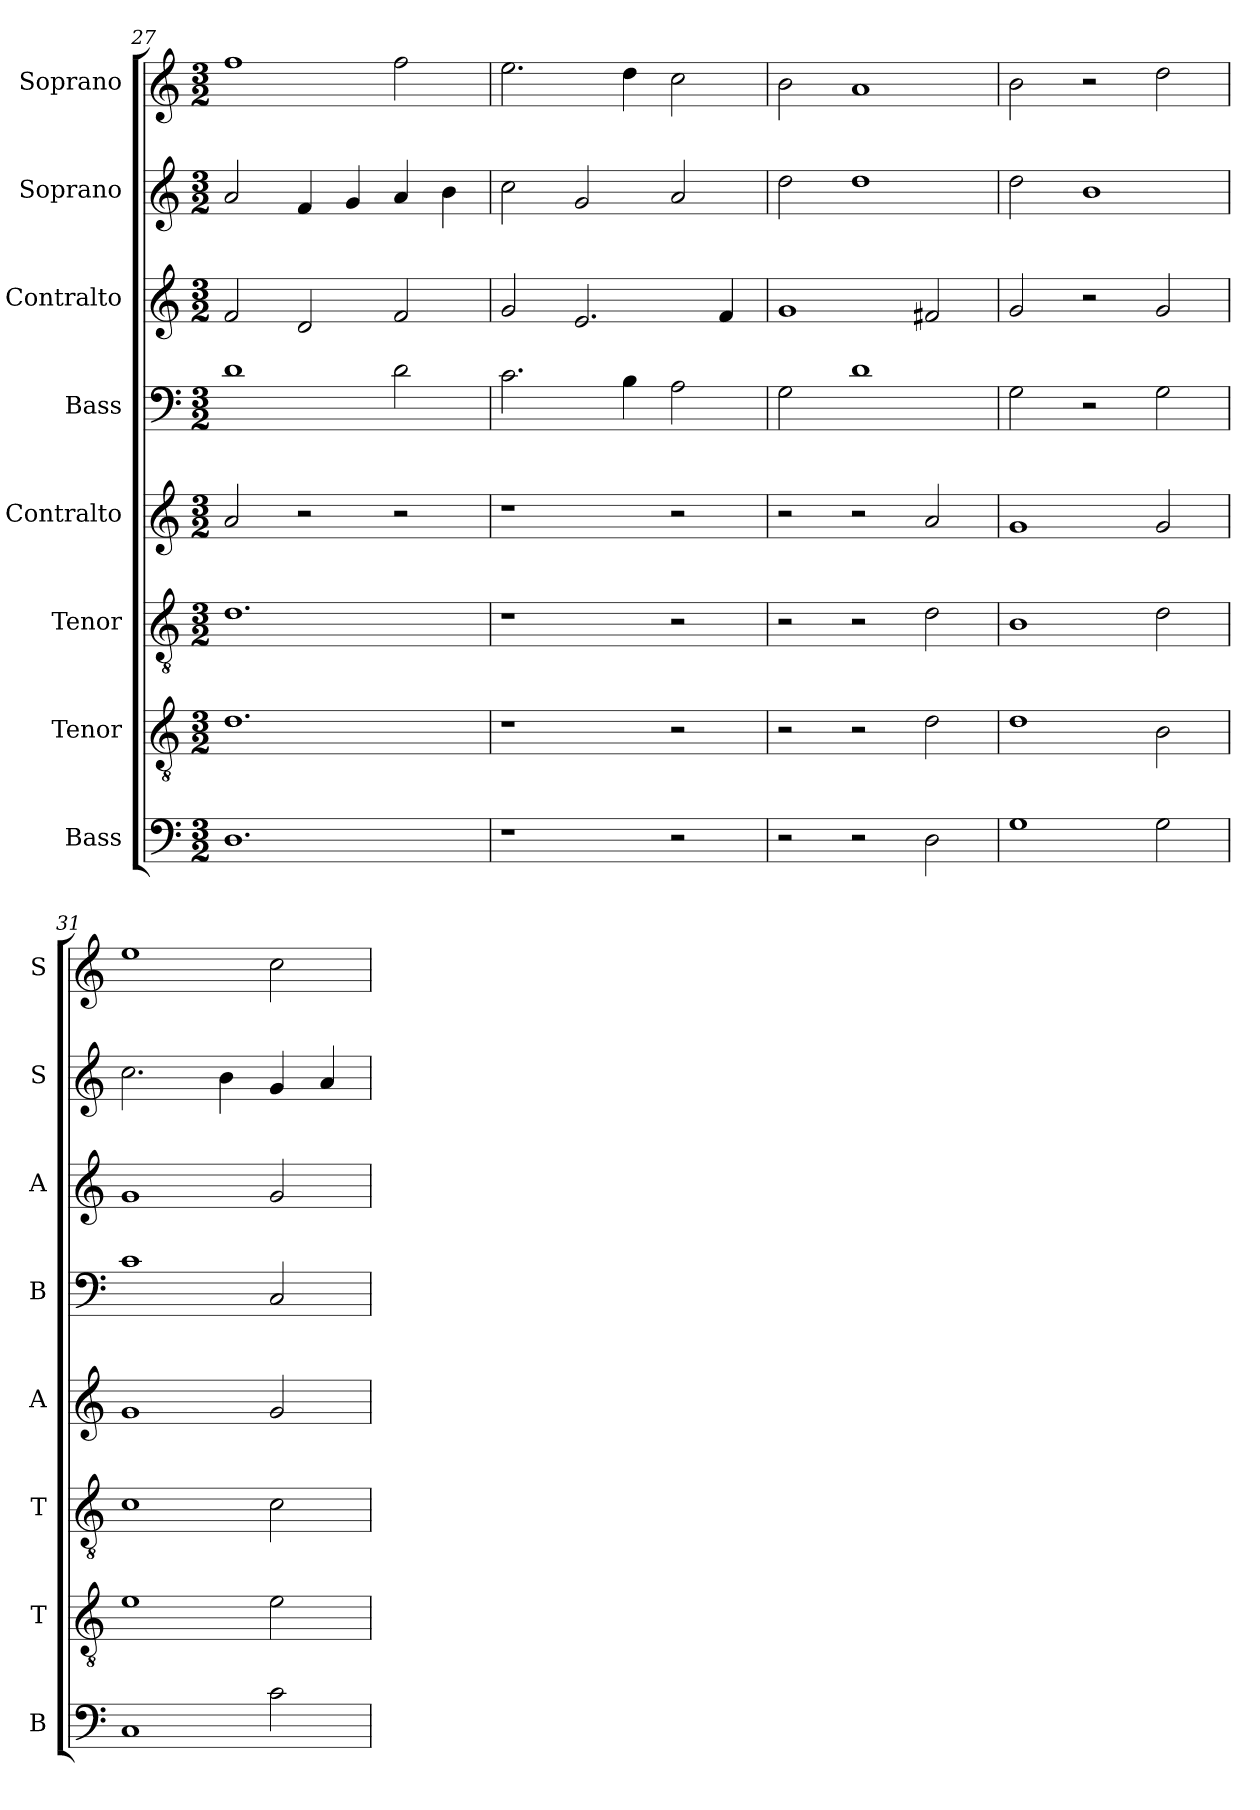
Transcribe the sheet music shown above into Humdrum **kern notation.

**kern	**kern	**kern	**kern	**kern	**kern	**kern	**kern
*part8	*part7	*part6	*part5	*part4	*part3	*part2	*part1
*staff8	*staff7	*staff6	*staff5	*staff4	*staff3	*staff2	*staff1
*I"Bass	*I"Tenor	*I"Tenor	*I"Contralto	*I"Bass	*I"Contralto	*I"Soprano	*I"Soprano
*I'B	*I'T	*I'T	*I'A	*I'B	*I'A	*I'S	*I'S
*clefF4	*clefGv2	*clefGv2	*clefG2	*clefF4	*clefG2	*clefG2	*clefG2
*k[]	*k[]	*k[]	*k[]	*k[]	*k[]	*k[]	*k[]
*G:mix	*G:mix	*G:mix	*G:mix	*G:mix	*G:mix	*G:mix	*G:mix
*M3/2	*M3/2	*M3/2	*M3/2	*M3/2	*M3/2	*M3/2	*M3/2
=27	=27	=27	=27	=27	=27	=27	=27
1.D	1.d	1.d	2a	1d	2f	2a	1ff
.	.	.	2r	.	2d	4f	.
.	.	.	.	.	.	4g	.
.	.	.	2r	2d	2f	4a	2ff
.	.	.	.	.	.	4b	.
=28	=28	=28	=28	=28	=28	=28	=28
1r	1r	1r	1r	2.c	2g	2cc	2.ee
.	.	.	.	.	2.e	2g	.
.	.	.	.	4B	.	.	4dd
2r	2r	2r	2r	2A	.	2a	2cc
.	.	.	.	.	4f	.	.
=29	=29	=29	=29	=29	=29	=29	=29
2r	2r	2r	2r	2G	1g	2dd	2b
2r	2r	2r	2r	1d	.	1dd	1a
2D	2d	2d	2a	.	2f#X	.	.
=30	=30	=30	=30	=30	=30	=30	=30
1G	1d	1B	1g	2G	2g	2dd	2b
.	.	.	.	2r	2r	1b	2r
2G	2B	2d	2g	2G	2g	.	2dd
=31	=31	=31	=31	=31	=31	=31	=31
1C	1e	1c	1g	1c	1g	2.cc	1ee
.	.	.	.	.	.	4b	.
2c	2e	2c	2g	2C	2g	4g	2cc
.	.	.	.	.	.	4a	.
=	=	=	=	=	=	=	=
*-	*-	*-	*-	*-	*-	*-	*-
